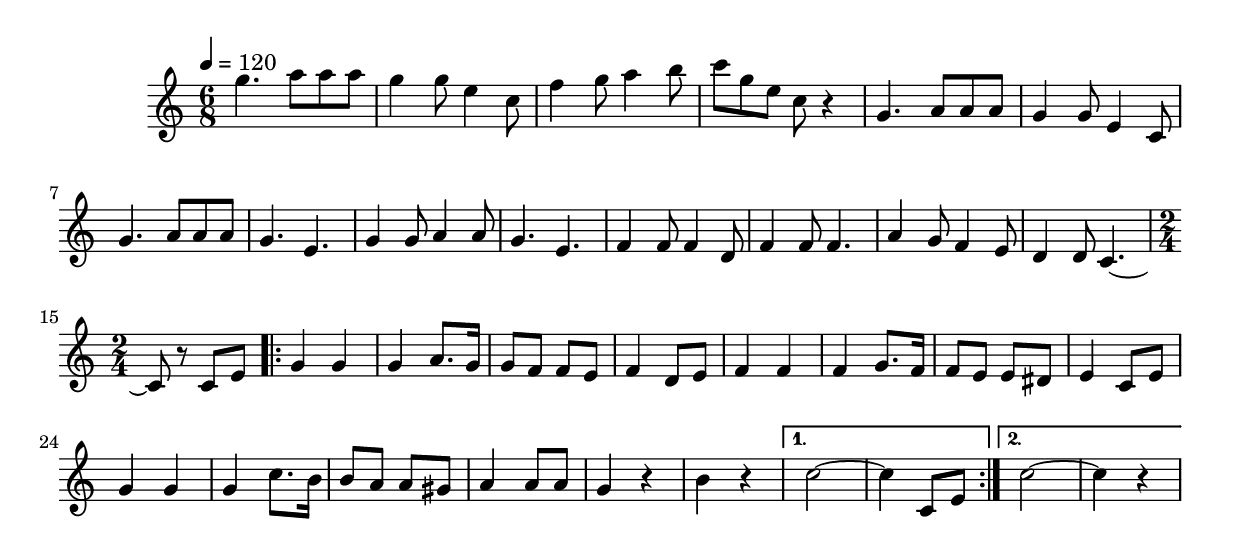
\relative c' {
  \clef treble
  \time 6/8
  \tempo 4=120
  
  g''4. a8 a8 a8 |
  g4 g8 e4 c8 |
  f4 g8 a4 b8 |
  c8 g8 e8 c8 r4 |
  g4. a8 a8 a8 |
  g4 g8 e4 c8 |
  g'4. a8 a8 a8 |
  g4. e4. |
  g4 g8 a4 a8 |
  g4. e4. |
  f4 f8 f4 d8 |
  f4 f8 f4. |
  a4 g8 f4 e8 |
  d4 d8 c4.~ |
  {
    \time 2/4
    c8 r8 c8 e8
    \repeat volta 2 {
      g4 g4 | 
      g4 a8. g16 |
      g8 f8 f8 e8 |
      f4 d8 e8 |
      f4 f4 |
      f4 g8. f16 |
      f8 e8 e8 dis8 |
      e4 c8 e8 |
      g4 g4 |
      g4 c8. b16 |
      b8 a8 a8 gis8 |
      a4 a8 a8 |
      g4 r4 |
      b4 r4
    }
    \alternative {
      { c2~ | c4 c,8 e8 }
      { c'2~ | c4 r4 }
    }
  }
  
}